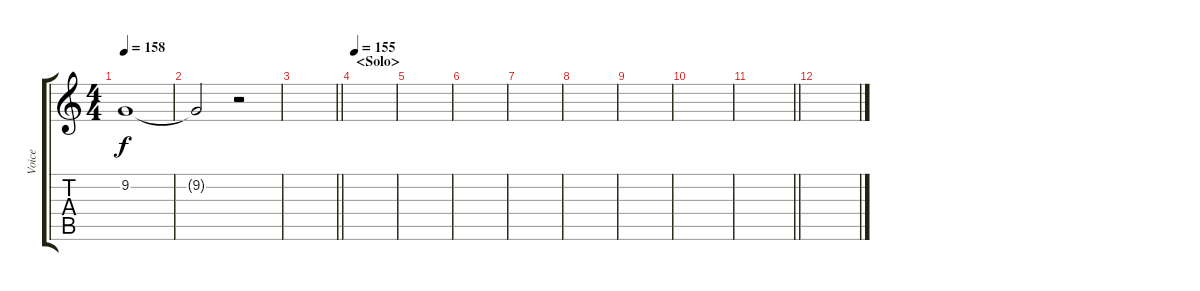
\track ("Voice" "Voice") {instrument lead6voice}
\staff {score tabs}
\tuning (Eb4 Bb3 Gb3 Db3 Ab2 Eb2) {hide}
\ts (4 4)
\tempo 158
\clef g2
\ks c
9.2{t}.1{dy f} |
9.2{t}.2 r.2 |
\barLineRight lightlight
|
\section ("" "<Solo>")
\tempo 155
|
|
|
|
|
|
|
\barLineRight lightlight
|
\section ("" "")
